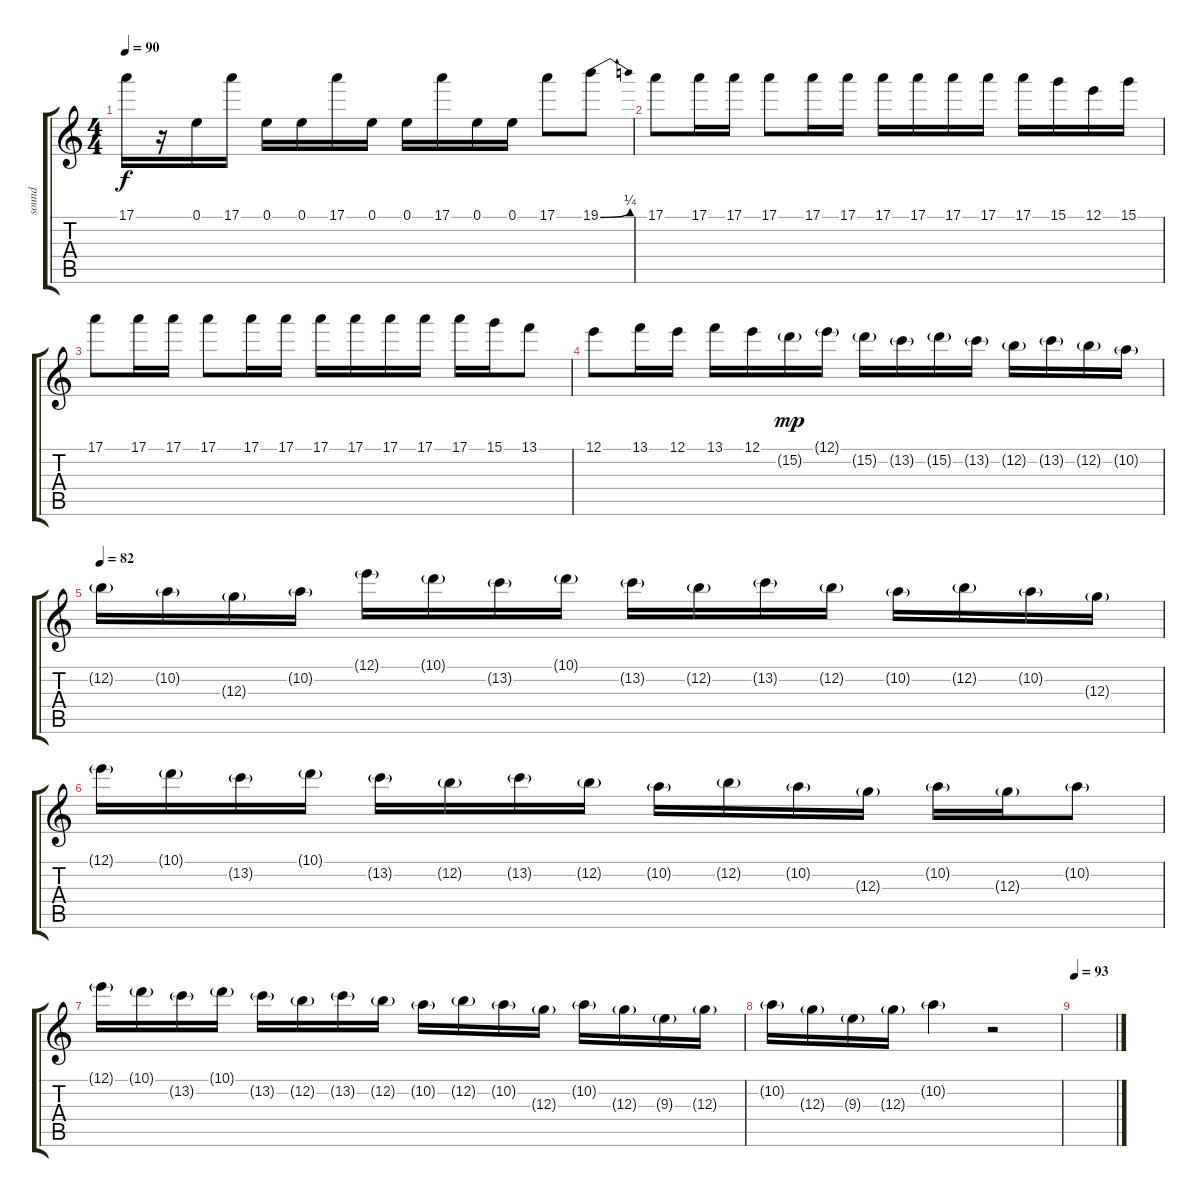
\track ("sound" "sound") {instrument overdrivenguitar}
\staff {score tabs}
\tuning (E4 B3 G3 D3 A2 E2) {hide}
\ts (4 4)
\tempo 90
\clef g2
\ks c
17.1.16{dy f} r.16 0.1.16 17.1.16 0.1.16 0.1.16 17.1.16 0.1.16 0.1.16 17.1.16 0.1.16 0.1.16 17.1.8 19.1{be (bend 0 0 60 1)}.8 |
17.1.8 17.1.16 17.1.16 17.1.8 17.1.16 17.1.16 17.1.16 17.1.16 17.1.16 17.1.16 17.1.16 15.1.16 12.1.16 15.1.16 |
17.1.8 17.1.16 17.1.16 17.1.8 17.1.16 17.1.16 17.1.16 17.1.16 17.1.16 17.1.16 17.1.16 15.1.16 13.1.8 |
12.1.8 13.1.16 12.1.16 13.1.16 12.1.16 15.2{g}.16{dy mp} 12.1{g}.16 15.2{g}.16 13.2{g}.16 15.2{g}.16 13.2{g}.16 12.2{g}.16 13.2{g}.16 12.2{g}.16 10.2{g}.16 |
\tempo 82
12.2{g}.16 10.2{g}.16 12.3{g}.16 10.2{g}.16 12.1{g}.16{volume 2} 10.1{g}.16 13.2{g}.16 10.1{g}.16 13.2{g}.16 12.2{g}.16 13.2{g}.16 12.2{g}.16 10.2{g}.16 12.2{g}.16 10.2{g}.16 12.3{g}.16 |
12.1{g}.16 10.1{g}.16 13.2{g}.16 10.1{g}.16 13.2{g}.16 12.2{g}.16 13.2{g}.16 12.2{g}.16 10.2{g}.16 12.2{g}.16 10.2{g}.16 12.3{g}.16 10.2{g}.16 12.3{g}.16 10.2{g}.8 |
12.1{g}.16 10.1{g}.16 13.2{g}.16 10.1{g}.16 13.2{g}.16 12.2{g}.16 13.2{g}.16 12.2{g}.16 10.2{g}.16 12.2{g}.16 10.2{g}.16 12.3{g}.16 10.2{g}.16 12.3{g}.16 9.3{g}.16 12.3{g}.16 |
10.2{g}.16 12.3{g}.16 9.3{g}.16 12.3{g}.16 10.2{g}.4 r.2 |
\tempo 93
